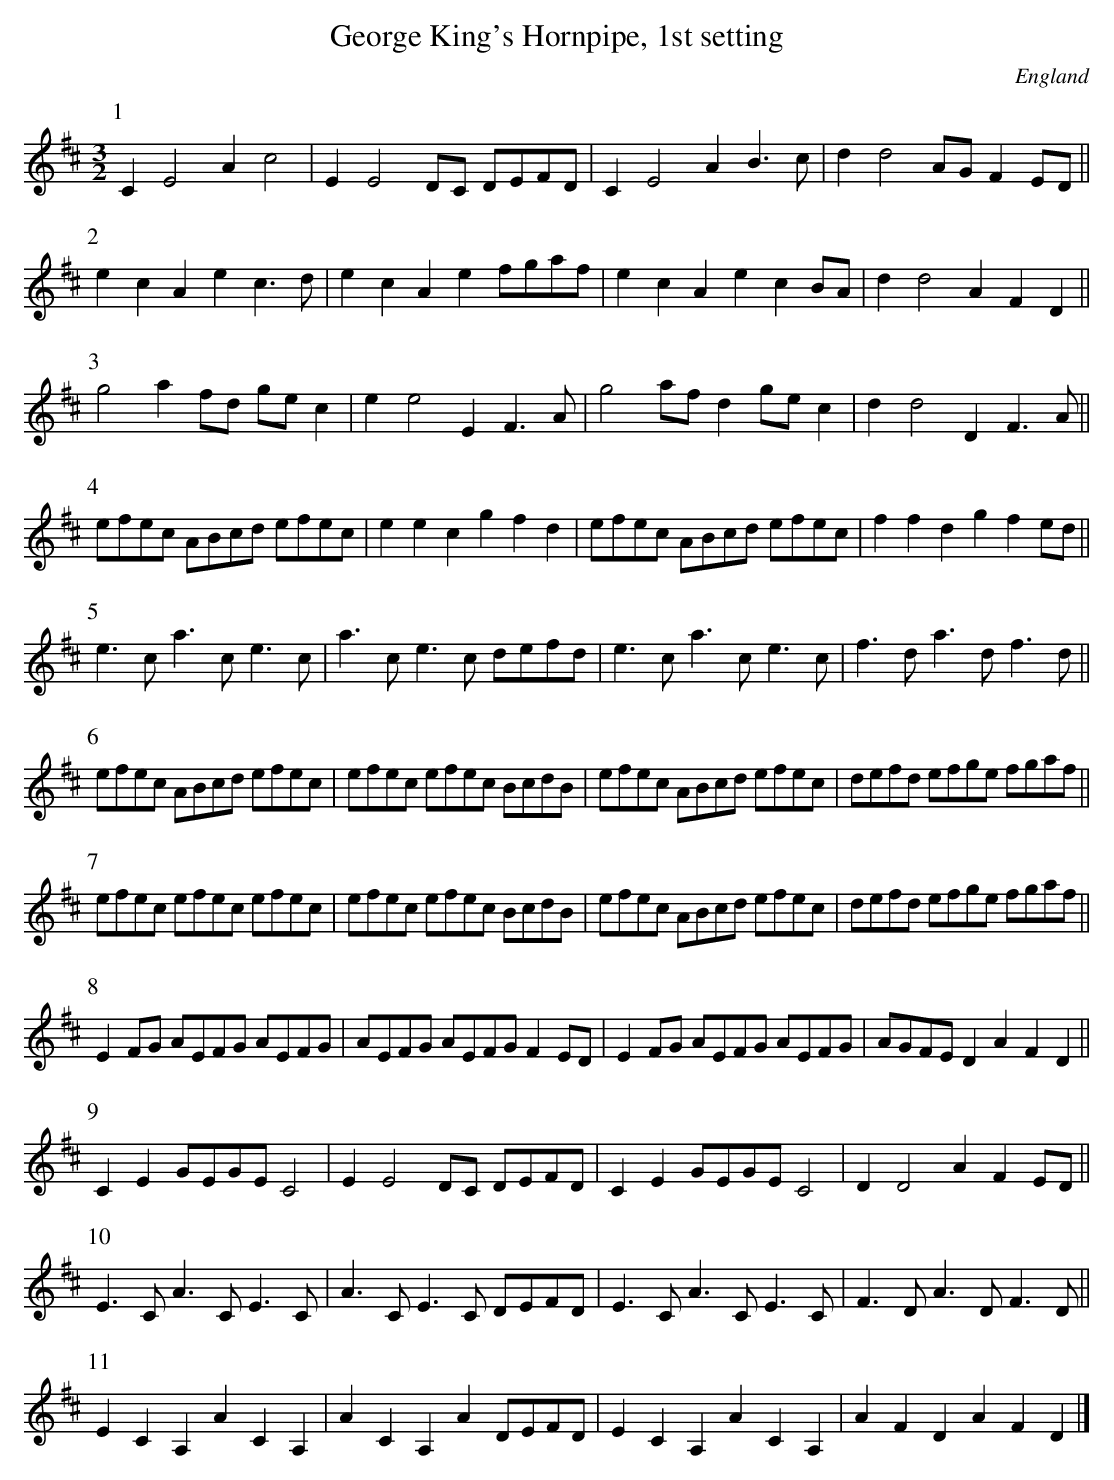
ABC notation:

X:1
T:George King's Hornpipe, 1st setting
L:1/8
M:3/2
O:England
K:D major
P:1
C2 E4 A2 c4   | E2 E4 DC DEFD |\
C2 E4 A2 B3 c | d2 d4 AG F2 ED ||
P:2
e2 c2 A2 e2 c3 d  | e2 c2 A2 e2 fgaf |\
e2 c2 A2 e2 c2 BA | d2 d4    A2 F2 D2||
P:3
g4 a2 fd ge c2 | e2 e4 E2 F3 A |\
g4 af d2 ge c2 | d2 d4 D2 F3 A ||
P:4
efec ABcd efec | e2 e2 c2 g2 f2 d2 |\
efec ABcd efec | f2 f2 d2 g2 f2 ed ||
P:5
e3 c a3 c e3 c | a3 c e3 c defd |\
e3 c a3 c e3 c | f3 d a3 d f3 d ||
P:6
efec ABcd efec | efec efec BcdB |\
efec ABcd efec | defd efge fgaf ||
P:7
efec efec efec | efec efec BcdB |\
efec ABcd efec | defd efge fgaf ||
P:8
E2 FG AEFG AEFG | AEFG AEFG  F2 ED |\
E2 FG AEFG AEFG | AGFE D2 A2 F2 D2 ||
P:9
C2 E2 GEGE C4 | E2 E4 DC DEFD |\
C2 E2 GEGE C4 | D2 D4 A2 F2 ED||
P:10
E3 C A3 C E3 C | A3 C E3 C DEFD |\
E3 C A3 C E3 C | F3 D A3 D F3 D ||
P:11
E2 C2 A,2 A2 C2 A,2 | A2 C2 A,2 A2 DEFD |\
E2 C2 A,2 A2 C2 A,2 | A2 F2 D2 A2 F2 D2 |]
